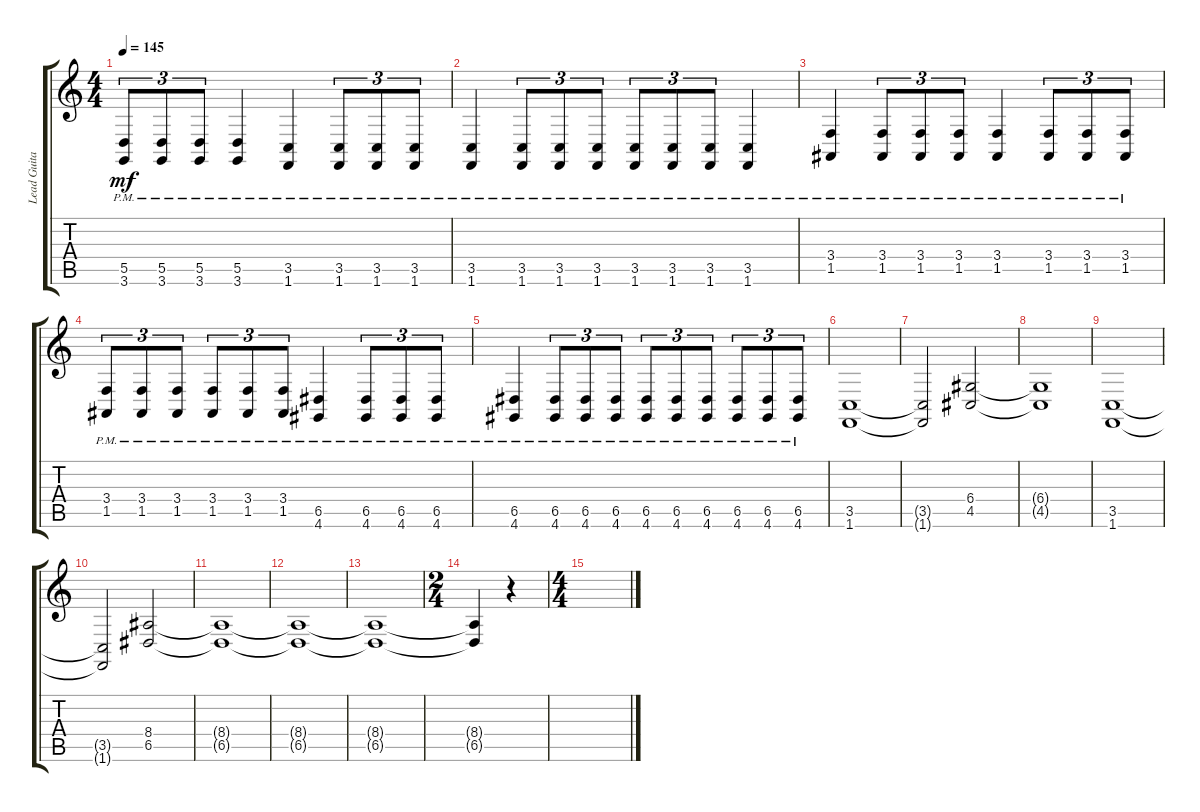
\track ("Lead Guitar Harmony/Rhythm" "Lead Guita") {instrument acousticgrandpiano}
\staff {score tabs}
\tuning (E4 B3 G3 D3 A2 E2) {hide}
\ts (4 4)
\tempo 145
\clef g2
\ks c
(5.5{pm} 3.6{pm}).8{tu (3 2) dy mf} (5.5{pm} 3.6{pm}).8{tu (3 2)} (5.5{pm} 3.6{pm}).8{tu (3 2)} (5.5{pm} 3.6{pm}).4 (3.5{pm} 1.6{pm}).4 (3.5{pm} 1.6{pm}).8{tu (3 2)} (3.5{pm} 1.6{pm}).8{tu (3 2)} (3.5{pm} 1.6{pm}).8{tu (3 2)} |
(3.5{pm} 1.6{pm}).4 (3.5{pm} 1.6{pm}).8{tu (3 2)} (3.5{pm} 1.6{pm}).8{tu (3 2)} (3.5{pm} 1.6{pm}).8{tu (3 2)} (3.5{pm} 1.6{pm}).8{tu (3 2)} (3.5{pm} 1.6{pm}).8{tu (3 2)} (3.5{pm} 1.6{pm}).8{tu (3 2)} (3.5{pm} 1.6{pm}).4 |
(3.4{pm} 1.5{pm}).4 (3.4{pm} 1.5{pm}).8{tu (3 2)} (3.4{pm} 1.5{pm}).8{tu (3 2)} (3.4{pm} 1.5{pm}).8{tu (3 2)} (3.4{pm} 1.5{pm}).4 (3.4{pm} 1.5{pm}).8{tu (3 2)} (3.4{pm} 1.5{pm}).8{tu (3 2)} (3.4{pm} 1.5{pm}).8{tu (3 2)} |
(3.4{pm} 1.5{pm}).8{tu (3 2)} (3.4{pm} 1.5{pm}).8{tu (3 2)} (3.4{pm} 1.5{pm}).8{tu (3 2)} (3.4{pm} 1.5{pm}).8{tu (3 2)} (3.4{pm} 1.5{pm}).8{tu (3 2)} (3.4{pm} 1.5{pm}).8{tu (3 2)} (6.5{pm} 4.6{pm}).4 (6.5{pm} 4.6{pm}).8{tu (3 2)} (6.5{pm} 4.6{pm}).8{tu (3 2)} (6.5{pm} 4.6{pm}).8{tu (3 2)} |
(6.5{pm} 4.6{pm}).4 (6.5{pm} 4.6{pm}).8{tu (3 2)} (6.5{pm} 4.6{pm}).8{tu (3 2)} (6.5{pm} 4.6{pm}).8{tu (3 2)} (6.5{pm} 4.6{pm}).8{tu (3 2)} (6.5{pm} 4.6{pm}).8{tu (3 2)} (6.5{pm} 4.6{pm}).8{tu (3 2)} (6.5{pm} 4.6{pm}).8{tu (3 2)} (6.5{pm} 4.6{pm}).8{tu (3 2)} (6.5{pm} 4.6{pm}).8{tu (3 2)} |
(3.5 1.6).1 |
(3.5{t} 1.6{t}).2 (6.4 4.5).2 |
(6.4{t} 4.5{t}).1 |
(3.5 1.6).1 |
(3.5{t} 1.6{t}).2 (8.4 6.5).2 |
(8.4{t} 6.5{t}).1 |
(8.4{t} 6.5{t}).1 |
(8.4{t} 6.5{t}).1 |
\ts (2 4)
(8.4{t} 6.5{t}).4 r.4 |
\ts (4 4)
